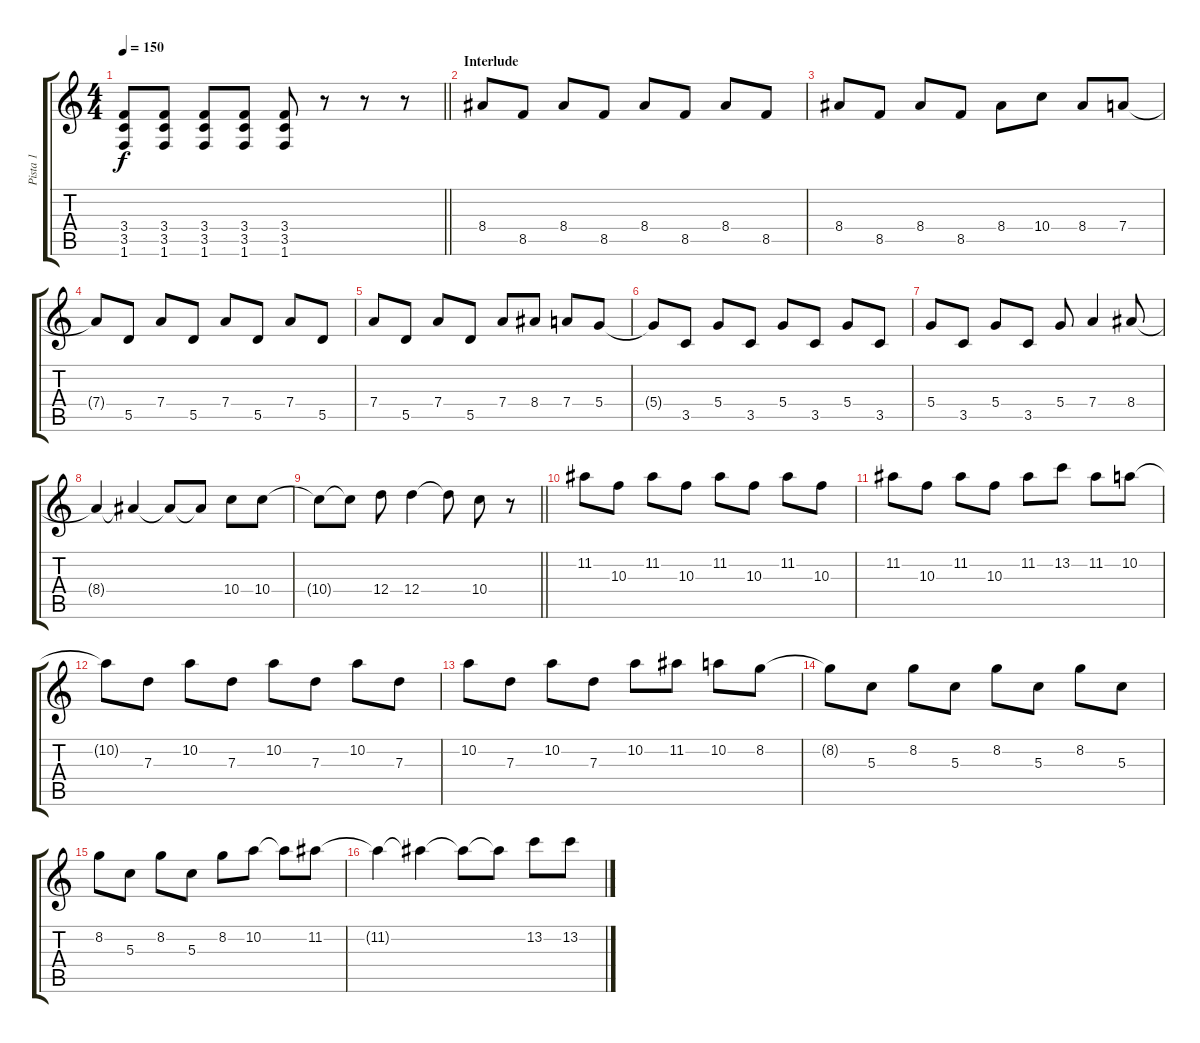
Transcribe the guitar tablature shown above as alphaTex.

\track ("Pista 1" "Pista 1") {instrument distortionguitar}
\staff {score tabs}
\tuning (E4 B3 G3 D3 A2 E2) {hide}
\ts (4 4)
\tempo 150
\clef g2
\barLineRight lightlight
\ks c
(3.4 3.5 1.6).8{dy f} (3.4 3.5 1.6).8 (3.4 3.5 1.6).8 (3.4 3.5 1.6).8 (3.4 3.5 1.6).8 r.8 r.8 r.8 |
\section ("" "Interlude")
8.4.8 8.5.8 8.4.8 8.5.8 8.4.8 8.5.8 8.4.8 8.5.8 |
8.4.8 8.5.8 8.4.8 8.5.8 8.4.8 10.4.8 8.4.8 7.4.8 |
7.4{t}.8 5.5.8 7.4.8 5.5.8 7.4.8 5.5.8 7.4.8 5.5.8 |
7.4.8 5.5.8 7.4.8 5.5.8 7.4.8 8.4.8 7.4.8 5.4.8 |
5.4{t}.8 3.5.8 5.4.8 3.5.8 5.4.8 3.5.8 5.4.8 3.5.8 |
5.4.8 3.5.8 5.4.8 3.5.8 5.4.8 7.4.4 8.4.8 |
8.4{t}.4 8.4{t}.4 8.4{t}.8 8.4{t}.8 10.4.8 10.4.8 |
\barLineRight lightlight
10.4{t}.8 10.4{t}.8 12.4.8 12.4.4 12.4{t}.8 10.4.8 r.8 |
11.2.8 10.3.8 11.2.8 10.3.8 11.2.8 10.3.8 11.2.8 10.3.8 |
11.2.8 10.3.8 11.2.8 10.3.8 11.2.8 13.2.8 11.2.8 10.2.8 |
10.2{t}.8 7.3.8 10.2.8 7.3.8 10.2.8 7.3.8 10.2.8 7.3.8 |
10.2.8 7.3.8 10.2.8 7.3.8 10.2.8 11.2.8 10.2.8 8.2.8 |
8.2{t}.8 5.3.8 8.2.8 5.3.8 8.2.8 5.3.8 8.2.8 5.3.8 |
8.2.8 5.3.8 8.2.8 5.3.8 8.2.8 10.2.8 10.2{t}.8 11.2.8 |
11.2{t}.4 11.2{t}.4 11.2{t}.8 11.2{t}.8 13.2.8 13.2.8
